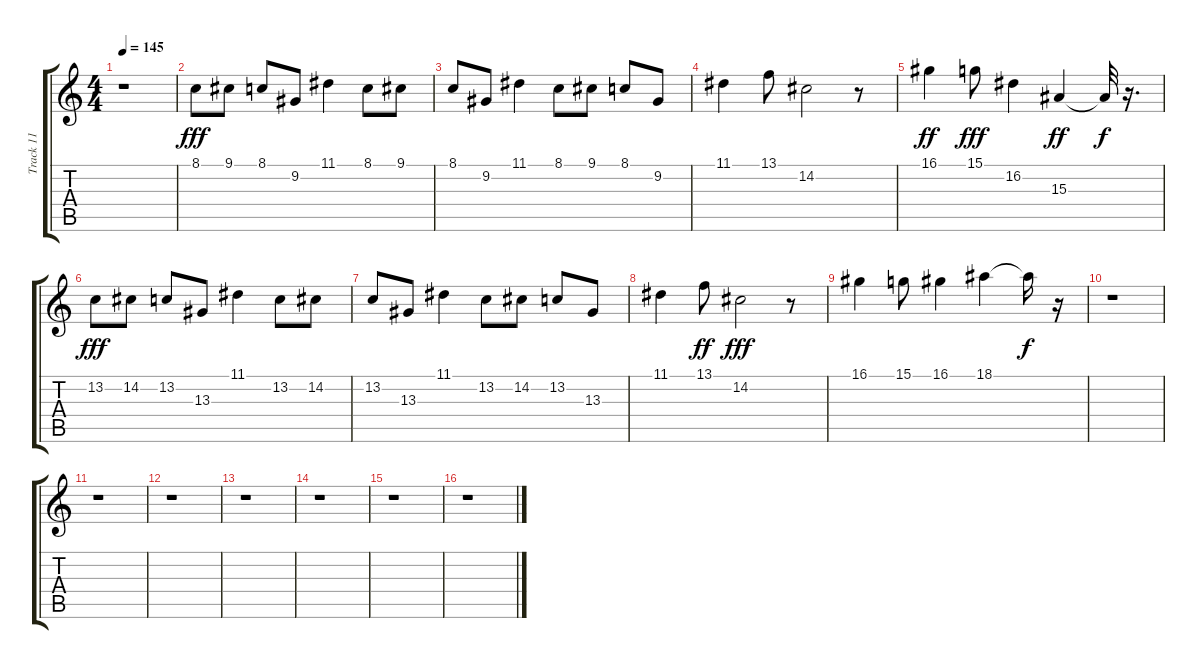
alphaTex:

\track ("Track 11" "Track 11") {instrument lead1square}
\staff {score tabs}
\tuning (E4 B3 G3 D3 A2 E2) {hide}
\ts (4 4)
\tempo 145
\clef g2
\ks c
r.1{dy f} |
8.1.8{dy fff} 9.1.8 8.1.8 9.2.8 11.1.4 8.1.8 9.1.8 |
8.1.8 9.2.8 11.1.4 8.1.8 9.1.8 8.1.8 9.2.8 |
11.1.4 13.1.8 14.2.2 r.8 |
16.1.4{dy ff} 15.1.8{dy fff} 16.2.4 15.3.4{dy ff} 15.3{t}.32{dy f} r.16{d} |
13.2.8{dy fff} 14.2.8 13.2.8 13.3.8 11.1.4 13.2.8 14.2.8 |
13.2.8 13.3.8 11.1.4 13.2.8 14.2.8 13.2.8 13.3.8 |
11.1.4 13.1.8{dy ff} 14.2.2{dy fff} r.8 |
16.1.4 15.1.8 16.1.4 18.1.4 18.1{t}.16{dy f} r.16 |
r.1 |
r.1 |
r.1 |
r.1 |
r.1 |
r.1 |
r.1
